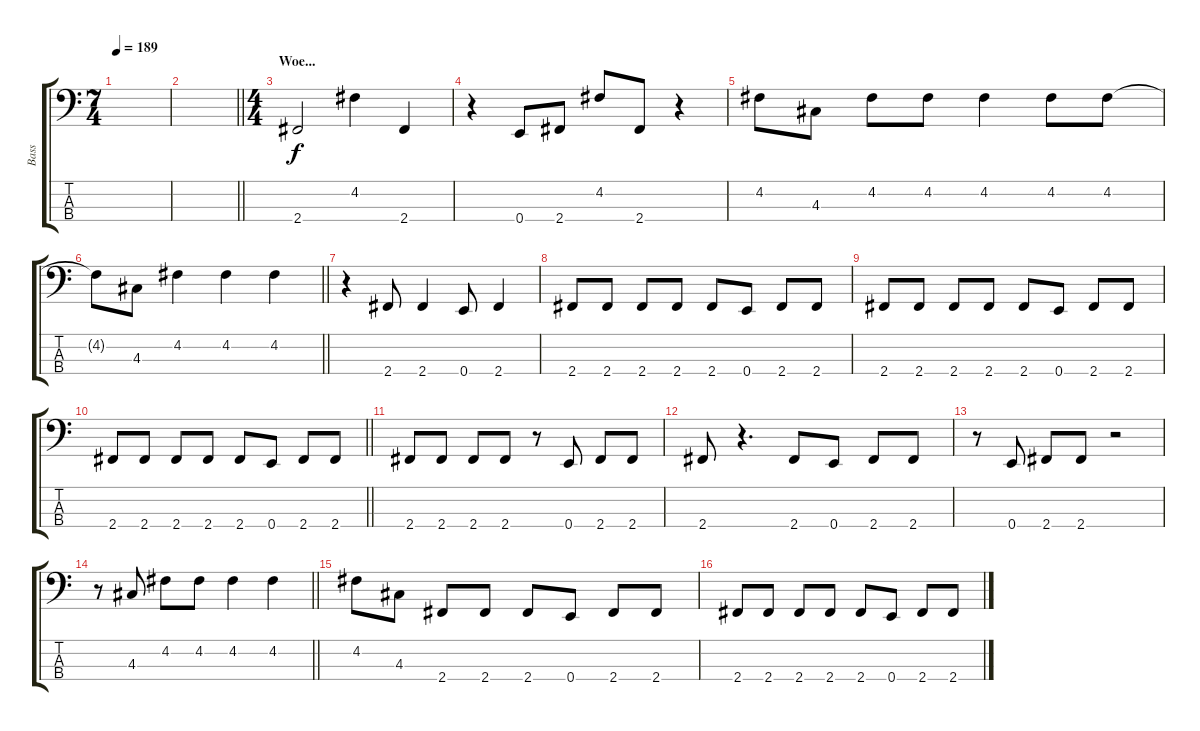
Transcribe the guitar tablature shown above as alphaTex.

\track ("Bass" "Bass") {instrument electricbassfinger}
\staff {score tabs}
\tuning (G2 D2 A1 E1) {hide}
\ts (7 4)
\tempo 189
\clef f4
\ks c
|
\barLineRight lightlight
|
\ts (4 4)
\section ("" "Woe...")
2.4.2 4.2.4 2.4.4 |
r.4 0.4.8 2.4.8 4.2.8 2.4.8 r.4 |
4.2.8 4.3.8 4.2.8 4.2.8 4.2.4 4.2.8 4.2.8 |
\barLineRight lightlight
4.2{t}.8 4.3.8 4.2.4 4.2.4 4.2.4 |
\section ("" "")
r.4 2.4.8 2.4.4 0.4.8 2.4.4 |
2.4.8 2.4.8 2.4.8 2.4.8 2.4.8 0.4.8 2.4.8 2.4.8 |
2.4.8 2.4.8 2.4.8 2.4.8 2.4.8 0.4.8 2.4.8 2.4.8 |
\barLineRight lightlight
2.4.8 2.4.8 2.4.8 2.4.8 2.4.8 0.4.8 2.4.8 2.4.8 |
\section ("" "")
2.4.8 2.4.8 2.4.8 2.4.8 r.8 0.4.8 2.4.8 2.4.8 |
2.4.8 r.4{d} 2.4.8 0.4.8 2.4.8 2.4.8 |
r.8 0.4.8 2.4.8 2.4.8 r.2 |
\barLineRight lightlight
r.8 4.3.8 4.2.8 4.2.8 4.2.4 4.2.4 |
\section ("" "")
4.2.8 4.3.8 2.4.8 2.4.8 2.4.8 0.4.8 2.4.8 2.4.8 |
2.4.8 2.4.8 2.4.8 2.4.8 2.4.8 0.4.8 2.4.8 2.4.8
